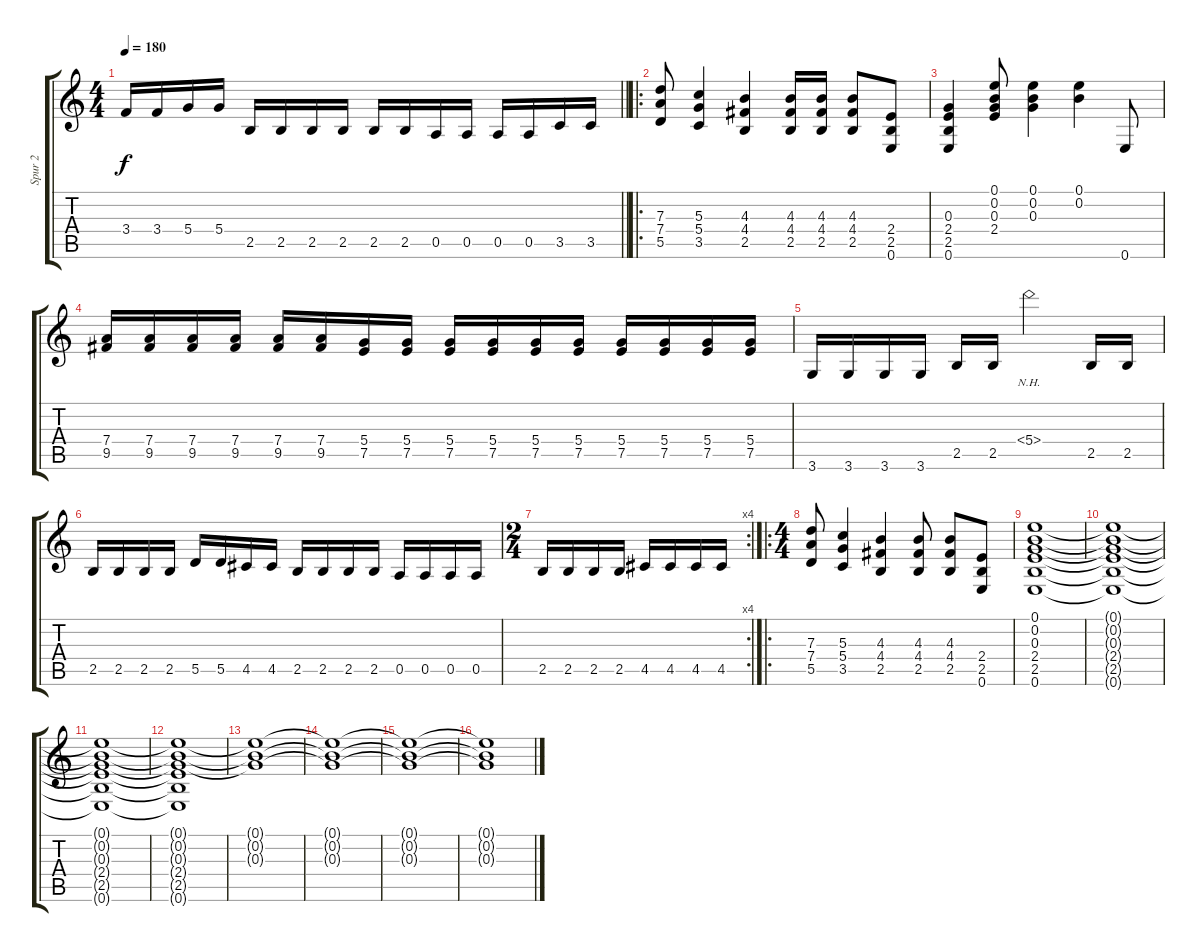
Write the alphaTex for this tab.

\track ("Spur 2" "Spur 2") {instrument distortionguitar}
\staff {score tabs}
\tuning (E4 B3 G3 D3 A2 E2) {hide}
\ts (4 4)
\tempo 180
\clef g2
\barLineRight lightlight
\ks c
3.4.16{dy f} 3.4.16 5.4.16 5.4.16 2.5.16 2.5.16 2.5.16 2.5.16 2.5.16 2.5.16 0.5.16 0.5.16 0.5.16 0.5.16 3.5.16 3.5.16 |
\ro
(7.3 7.4 5.5).8 (5.3 5.4 3.5).4 (4.3 4.4 2.5).4 (4.3 4.4 2.5).16 (4.3 4.4 2.5).16 (4.3 4.4 2.5).8 (2.4 2.5 0.6).8 |
(0.3 2.4 2.5 0.6).4 (0.1 0.2 0.3 2.4).8 (0.1 0.2 0.3).4 (0.1 0.2).4 0.6.8 |
(7.4 9.5).16 (7.4 9.5).16 (7.4 9.5).16 (7.4 9.5).16 (7.4 9.5).16 (7.4 9.5).16 (5.4 7.5).16 (5.4 7.5).16 (5.4 7.5).16 (5.4 7.5).16 (5.4 7.5).16 (5.4 7.5).16 (5.4 7.5).16 (5.4 7.5).16 (5.4 7.5).16 (5.4 7.5).16 |
3.6.16 3.6.16 3.6.16 3.6.16 2.5.16 2.5.16 5.4{nh}.2 2.5.16 2.5.16 |
2.5.16 2.5.16 2.5.16 2.5.16 5.5.16 5.5.16 4.5.16 4.5.16 2.5.16 2.5.16 2.5.16 2.5.16 0.5.16 0.5.16 0.5.16 0.5.16 |
\rc 4
\ts (2 4)
2.5.16 2.5.16 2.5.16 2.5.16 4.5.16 4.5.16 4.5.16 4.5.16 |
\ro
\ts (4 4)
(7.3 7.4 5.5).8 (5.3 5.4 3.5).4 (4.3 4.4 2.5).4 (4.3 4.4 2.5).8 (4.3 4.4 2.5).8 (2.4 2.5 0.6).8 |
(0.1 0.2 0.3 2.4 2.5 0.6).1 |
(0.1{t} 0.2{t} 0.3{t} 2.4{t} 2.5{t} 0.6{t}).1 |
(0.1{t} 0.2{t} 0.3{t} 2.4{t} 2.5{t} 0.6{t}).1 |
(0.1{t} 0.2{t} 0.3{t} 2.4{t} 2.5{t} 0.6{t}).1 |
(0.1{t} 0.2{t} 0.3{t}).1 |
(0.1{t} 0.2{t} 0.3{t}).1 |
(0.1{t} 0.2{t} 0.3{t}).1{volume 8} |
(0.1{t} 0.2{t} 0.3{t}).1{volume 7}
